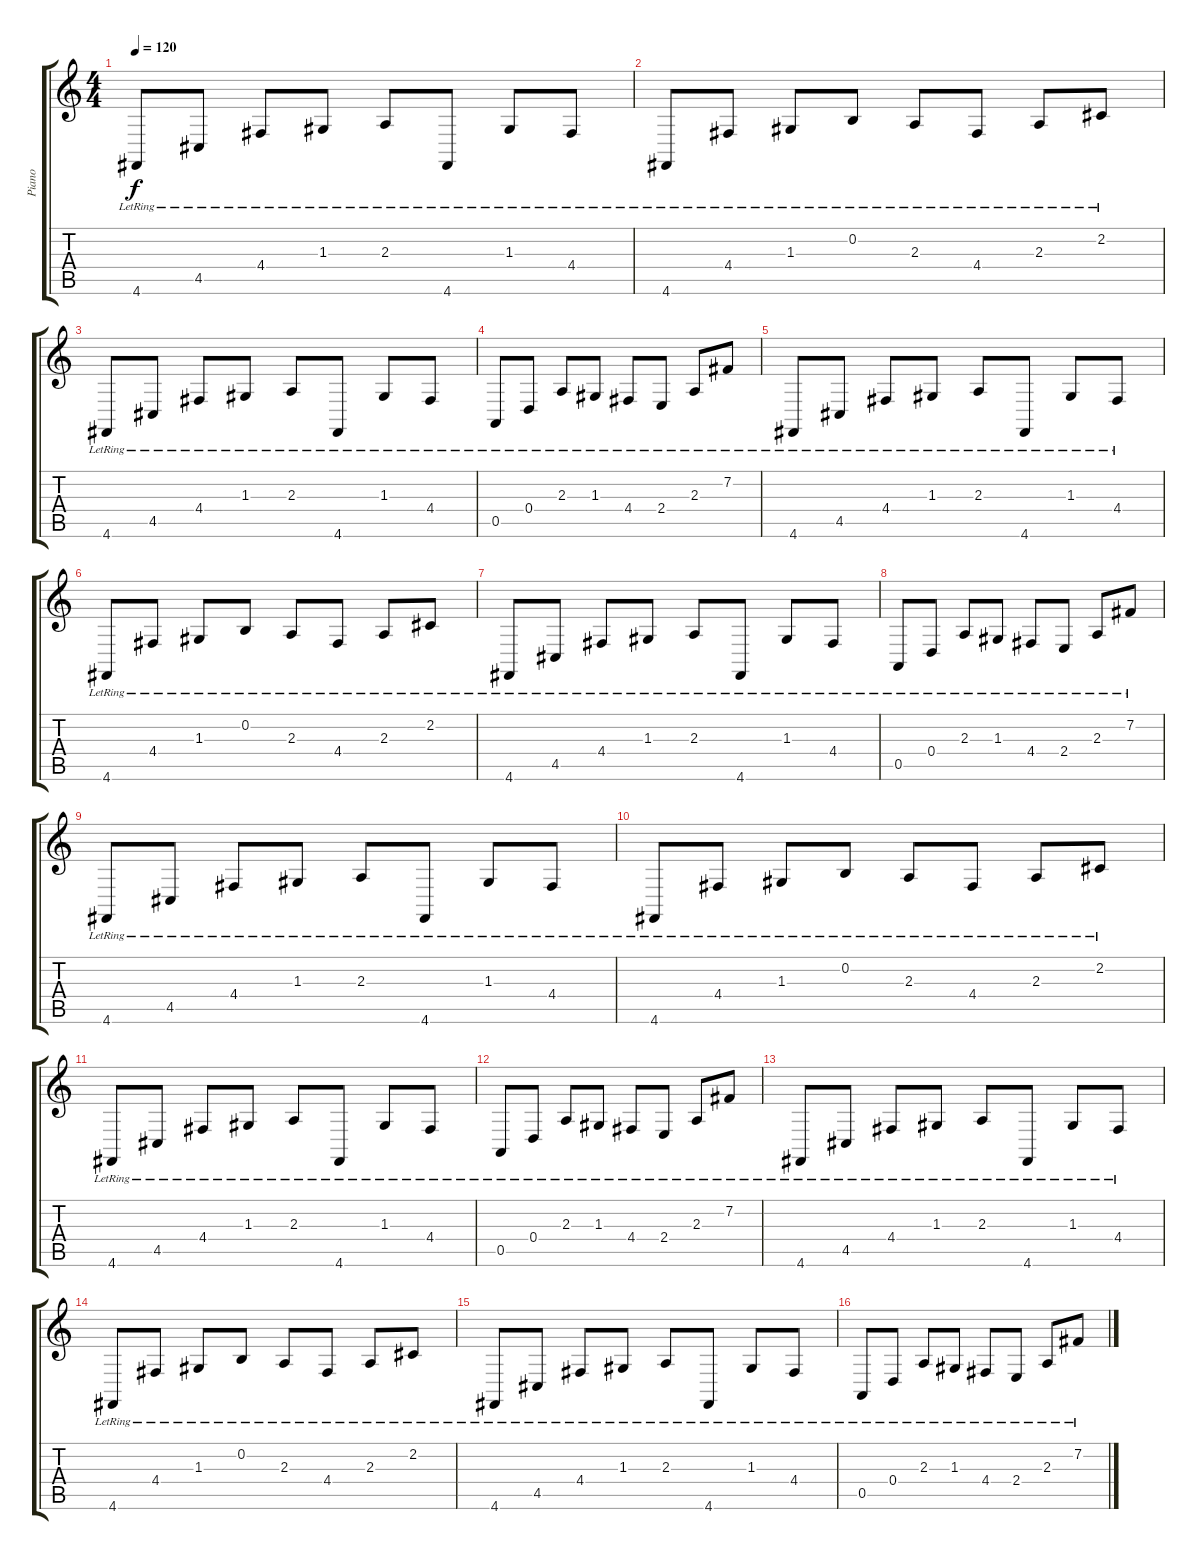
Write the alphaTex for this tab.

\track ("Piano" "Piano") {instrument acousticgrandpiano}
\staff {score tabs}
\tuning (E4 B3 G3 D3 A2 D2) {hide}
\ts (4 4)
\tempo 120
\clef g2
\ks c
4.6{lr}.8{dy f} 4.5{lr}.8 4.4{lr}.8 1.3{lr}.8 2.3{lr}.8 4.6{lr}.8 1.3{lr}.8 4.4{lr}.8 |
4.6{lr}.8 4.4{lr}.8 1.3{lr}.8 0.2{lr}.8 2.3{lr}.8 4.4{lr}.8 2.3{lr}.8 2.2{lr}.8 |
4.6{lr}.8 4.5{lr}.8 4.4{lr}.8 1.3{lr}.8 2.3{lr}.8 4.6{lr}.8 1.3{lr}.8 4.4{lr}.8 |
0.5{lr}.8 0.4{lr}.8 2.3{lr}.8 1.3{lr}.8 4.4{lr}.8 2.4{lr}.8 2.3{lr}.8 7.2{lr}.8 |
4.6{lr}.8 4.5{lr}.8 4.4{lr}.8 1.3{lr}.8 2.3{lr}.8 4.6{lr}.8 1.3{lr}.8 4.4{lr}.8 |
4.6{lr}.8 4.4{lr}.8 1.3{lr}.8 0.2{lr}.8 2.3{lr}.8 4.4{lr}.8 2.3{lr}.8 2.2{lr}.8 |
4.6{lr}.8 4.5{lr}.8 4.4{lr}.8 1.3{lr}.8 2.3{lr}.8 4.6{lr}.8 1.3{lr}.8 4.4{lr}.8 |
0.5{lr}.8 0.4{lr}.8 2.3{lr}.8 1.3{lr}.8 4.4{lr}.8 2.4{lr}.8 2.3{lr}.8 7.2{lr}.8 |
4.6{lr}.8{volume 5} 4.5{lr}.8 4.4{lr}.8 1.3{lr}.8 2.3{lr}.8 4.6{lr}.8 1.3{lr}.8 4.4{lr}.8 |
4.6{lr}.8 4.4{lr}.8 1.3{lr}.8 0.2{lr}.8 2.3{lr}.8 4.4{lr}.8 2.3{lr}.8 2.2{lr}.8 |
4.6{lr}.8 4.5{lr}.8 4.4{lr}.8 1.3{lr}.8 2.3{lr}.8 4.6{lr}.8 1.3{lr}.8 4.4{lr}.8 |
0.5{lr}.8 0.4{lr}.8 2.3{lr}.8 1.3{lr}.8 4.4{lr}.8 2.4{lr}.8 2.3{lr}.8 7.2{lr}.8 |
4.6{lr}.8 4.5{lr}.8 4.4{lr}.8 1.3{lr}.8 2.3{lr}.8 4.6{lr}.8 1.3{lr}.8 4.4{lr}.8 |
4.6{lr}.8 4.4{lr}.8 1.3{lr}.8 0.2{lr}.8 2.3{lr}.8 4.4{lr}.8 2.3{lr}.8 2.2{lr}.8 |
4.6{lr}.8 4.5{lr}.8 4.4{lr}.8 1.3{lr}.8 2.3{lr}.8 4.6{lr}.8 1.3{lr}.8 4.4{lr}.8 |
0.5{lr}.8 0.4{lr}.8 2.3{lr}.8 1.3{lr}.8 4.4{lr}.8 2.4{lr}.8 2.3{lr}.8 7.2{lr}.8
